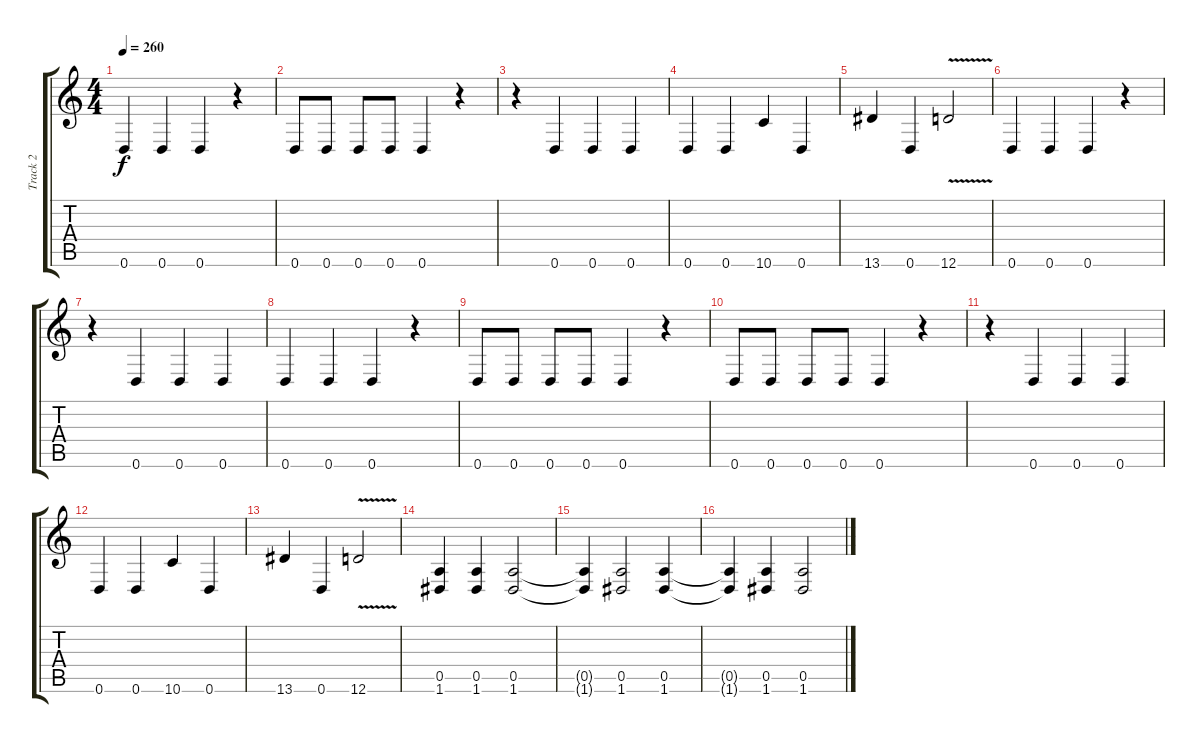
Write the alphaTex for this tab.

\track ("Track 2" "Track 2") {instrument distortionguitar}
\staff {score tabs}
\tuning (E4 B3 G3 D3 A2 D2) {hide}
\ts (4 4)
\tempo 260
\clef g2
\ks c
0.6.4{dy f} 0.6.4 0.6.4 r.4 |
0.6.8 0.6.8 0.6.8 0.6.8 0.6.4 r.4 |
r.4 0.6.4 0.6.4 0.6.4 |
0.6.4 0.6.4 10.6.4 0.6.4 |
13.6.4 0.6.4 12.6{v}.2 |
0.6.4 0.6.4 0.6.4 r.4 |
r.4 0.6.4 0.6.4 0.6.4 |
0.6.4 0.6.4 0.6.4 r.4 |
0.6.8 0.6.8 0.6.8 0.6.8 0.6.4 r.4 |
0.6.8 0.6.8 0.6.8 0.6.8 0.6.4 r.4 |
r.4 0.6.4 0.6.4 0.6.4 |
0.6.4 0.6.4 10.6.4 0.6.4 |
13.6.4 0.6.4 12.6{v}.2 |
(0.5 1.6).4 (0.5 1.6).4 (0.5 1.6).2 |
(0.5{t} 1.6{t}).4 (0.5 1.6).2 (0.5 1.6).4 |
(0.5{t} 1.6{t}).4 (0.5 1.6).4 (0.5 1.6).2
